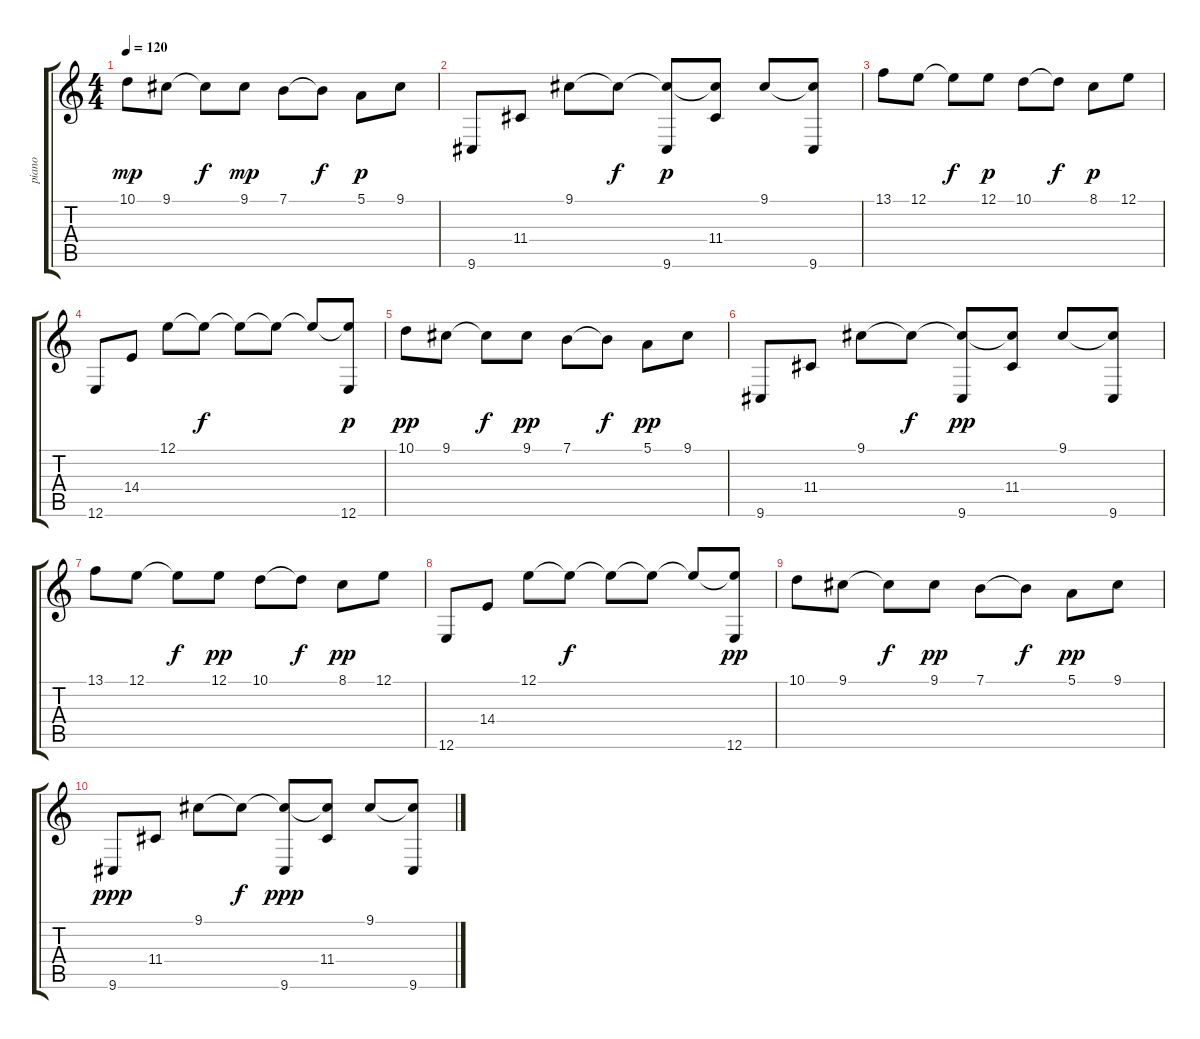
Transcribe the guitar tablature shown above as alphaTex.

\track ("piano" "piano") {instrument electricgrandpiano}
\staff {score tabs}
\tuning (E4 B3 G3 D3 A2 E2) {hide}
\ts (4 4)
\tempo 120
\clef g2
\ks c
10.1.8{dy mp} 9.1.8 9.1{t}.8{dy f} 9.1.8{dy mp} 7.1.8 7.1{t}.8{dy f} 5.1.8{dy p} 9.1.8 |
9.6.8 11.4.8 9.1.8 9.1{t}.8{dy f} (9.1{t} 9.6).8{dy p} (9.1{t} 11.4).8 9.1.8 (9.1{t} 9.6).8 |
13.1.8 12.1.8 12.1{t}.8{dy f} 12.1.8{dy p} 10.1.8 10.1{t}.8{dy f} 8.1.8{dy p} 12.1.8 |
12.6.8 14.4.8 12.1.8 12.1{t}.8{dy f} 12.1{t}.8 12.1{t}.8 12.1{t}.8 (12.1{t} 12.6).8{dy p} |
10.1.8{dy pp} 9.1.8 9.1{t}.8{dy f} 9.1.8{dy pp} 7.1.8 7.1{t}.8{dy f} 5.1.8{dy pp} 9.1.8 |
9.6.8 11.4.8 9.1.8 9.1{t}.8{dy f} (9.1{t} 9.6).8{dy pp} (9.1{t} 11.4).8 9.1.8 (9.1{t} 9.6).8 |
13.1.8 12.1.8 12.1{t}.8{dy f} 12.1.8{dy pp} 10.1.8 10.1{t}.8{dy f} 8.1.8{dy pp} 12.1.8 |
12.6.8 14.4.8 12.1.8 12.1{t}.8{dy f} 12.1{t}.8 12.1{t}.8 12.1{t}.8 (12.1{t} 12.6).8{dy pp} |
10.1.8 9.1.8 9.1{t}.8{dy f} 9.1.8{dy pp} 7.1.8 7.1{t}.8{dy f} 5.1.8{dy pp} 9.1.8 |
9.6.8{dy ppp} 11.4.8 9.1.8 9.1{t}.8{dy f} (9.1{t} 9.6).8{dy ppp} (9.1{t} 11.4).8 9.1.8 (9.1{t} 9.6).8
